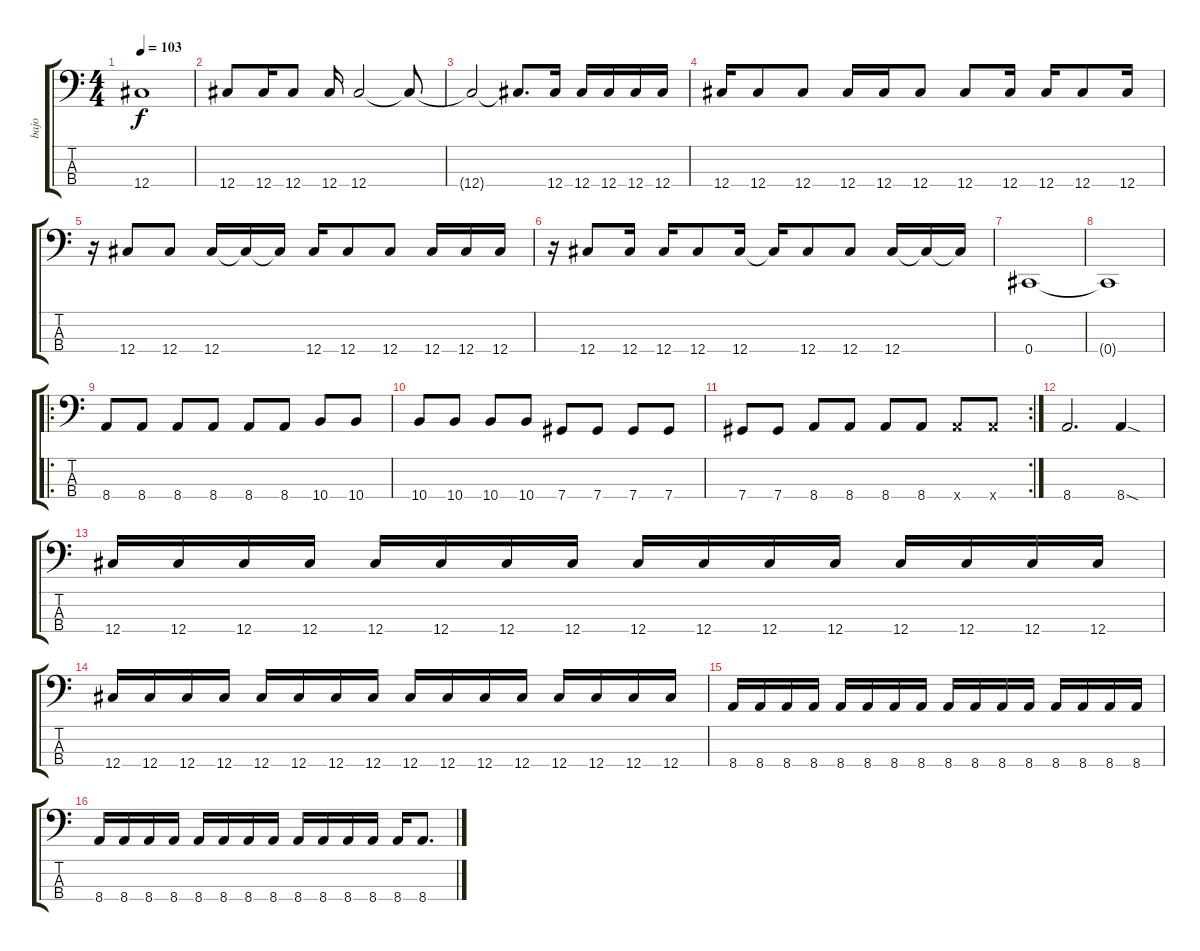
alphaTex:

\track ("bajo " "bajo ") {instrument electricbasspick}
\staff {score tabs}
\tuning (Gb2 Db2 Ab1 Db1) {hide}
\ts (4 4)
\tempo 103
\clef f4
\ks c
12.4.1{dy f} |
12.4.8 12.4.16 12.4.8 12.4.16 12.4.2 12.4{t}.8 |
12.4{t}.2 12.4{t}.8{d} 12.4.16 12.4.16 12.4.16 12.4.16 12.4.16 |
12.4.16 12.4.8 12.4.8 12.4.16 12.4.16 12.4.8 12.4.8 12.4.16 12.4.16 12.4.8 12.4.16 |
r.16 12.4.8 12.4.8 12.4.16 12.4{t}.16 12.4{t}.16 12.4.16 12.4.8 12.4.8 12.4.16 12.4.16 12.4.16 |
r.16 12.4.8 12.4.16 12.4.16 12.4.8 12.4.16 12.4{t}.16 12.4.8 12.4.8 12.4.16 12.4{t}.16 12.4{t}.16 |
0.4.1 |
0.4{t}.1 |
\ro
8.4.8 8.4.8 8.4.8 8.4.8 8.4.8 8.4.8 10.4.8 10.4.8 |
10.4.8 10.4.8 10.4.8 10.4.8 7.4.8 7.4.8 7.4.8 7.4.8 |
\rc 2
7.4.8 7.4.8 8.4.8 8.4.8 8.4.8 8.4.8 8.4{x}.8 8.4{x}.8 |
8.4.2{d} 8.4{sod}.4 |
12.4.16 12.4.16 12.4.16 12.4.16 12.4.16 12.4.16 12.4.16 12.4.16 12.4.16 12.4.16 12.4.16 12.4.16 12.4.16 12.4.16 12.4.16 12.4.16 |
12.4.16 12.4.16 12.4.16 12.4.16 12.4.16 12.4.16 12.4.16 12.4.16 12.4.16 12.4.16 12.4.16 12.4.16 12.4.16 12.4.16 12.4.16 12.4.16 |
8.4.16 8.4.16 8.4.16 8.4.16 8.4.16 8.4.16 8.4.16 8.4.16 8.4.16 8.4.16 8.4.16 8.4.16 8.4.16 8.4.16 8.4.16 8.4.16 |
8.4.16 8.4.16 8.4.16 8.4.16 8.4.16 8.4.16 8.4.16 8.4.16 8.4.16 8.4.16 8.4.16 8.4.16 8.4.16 8.4.8{d}
